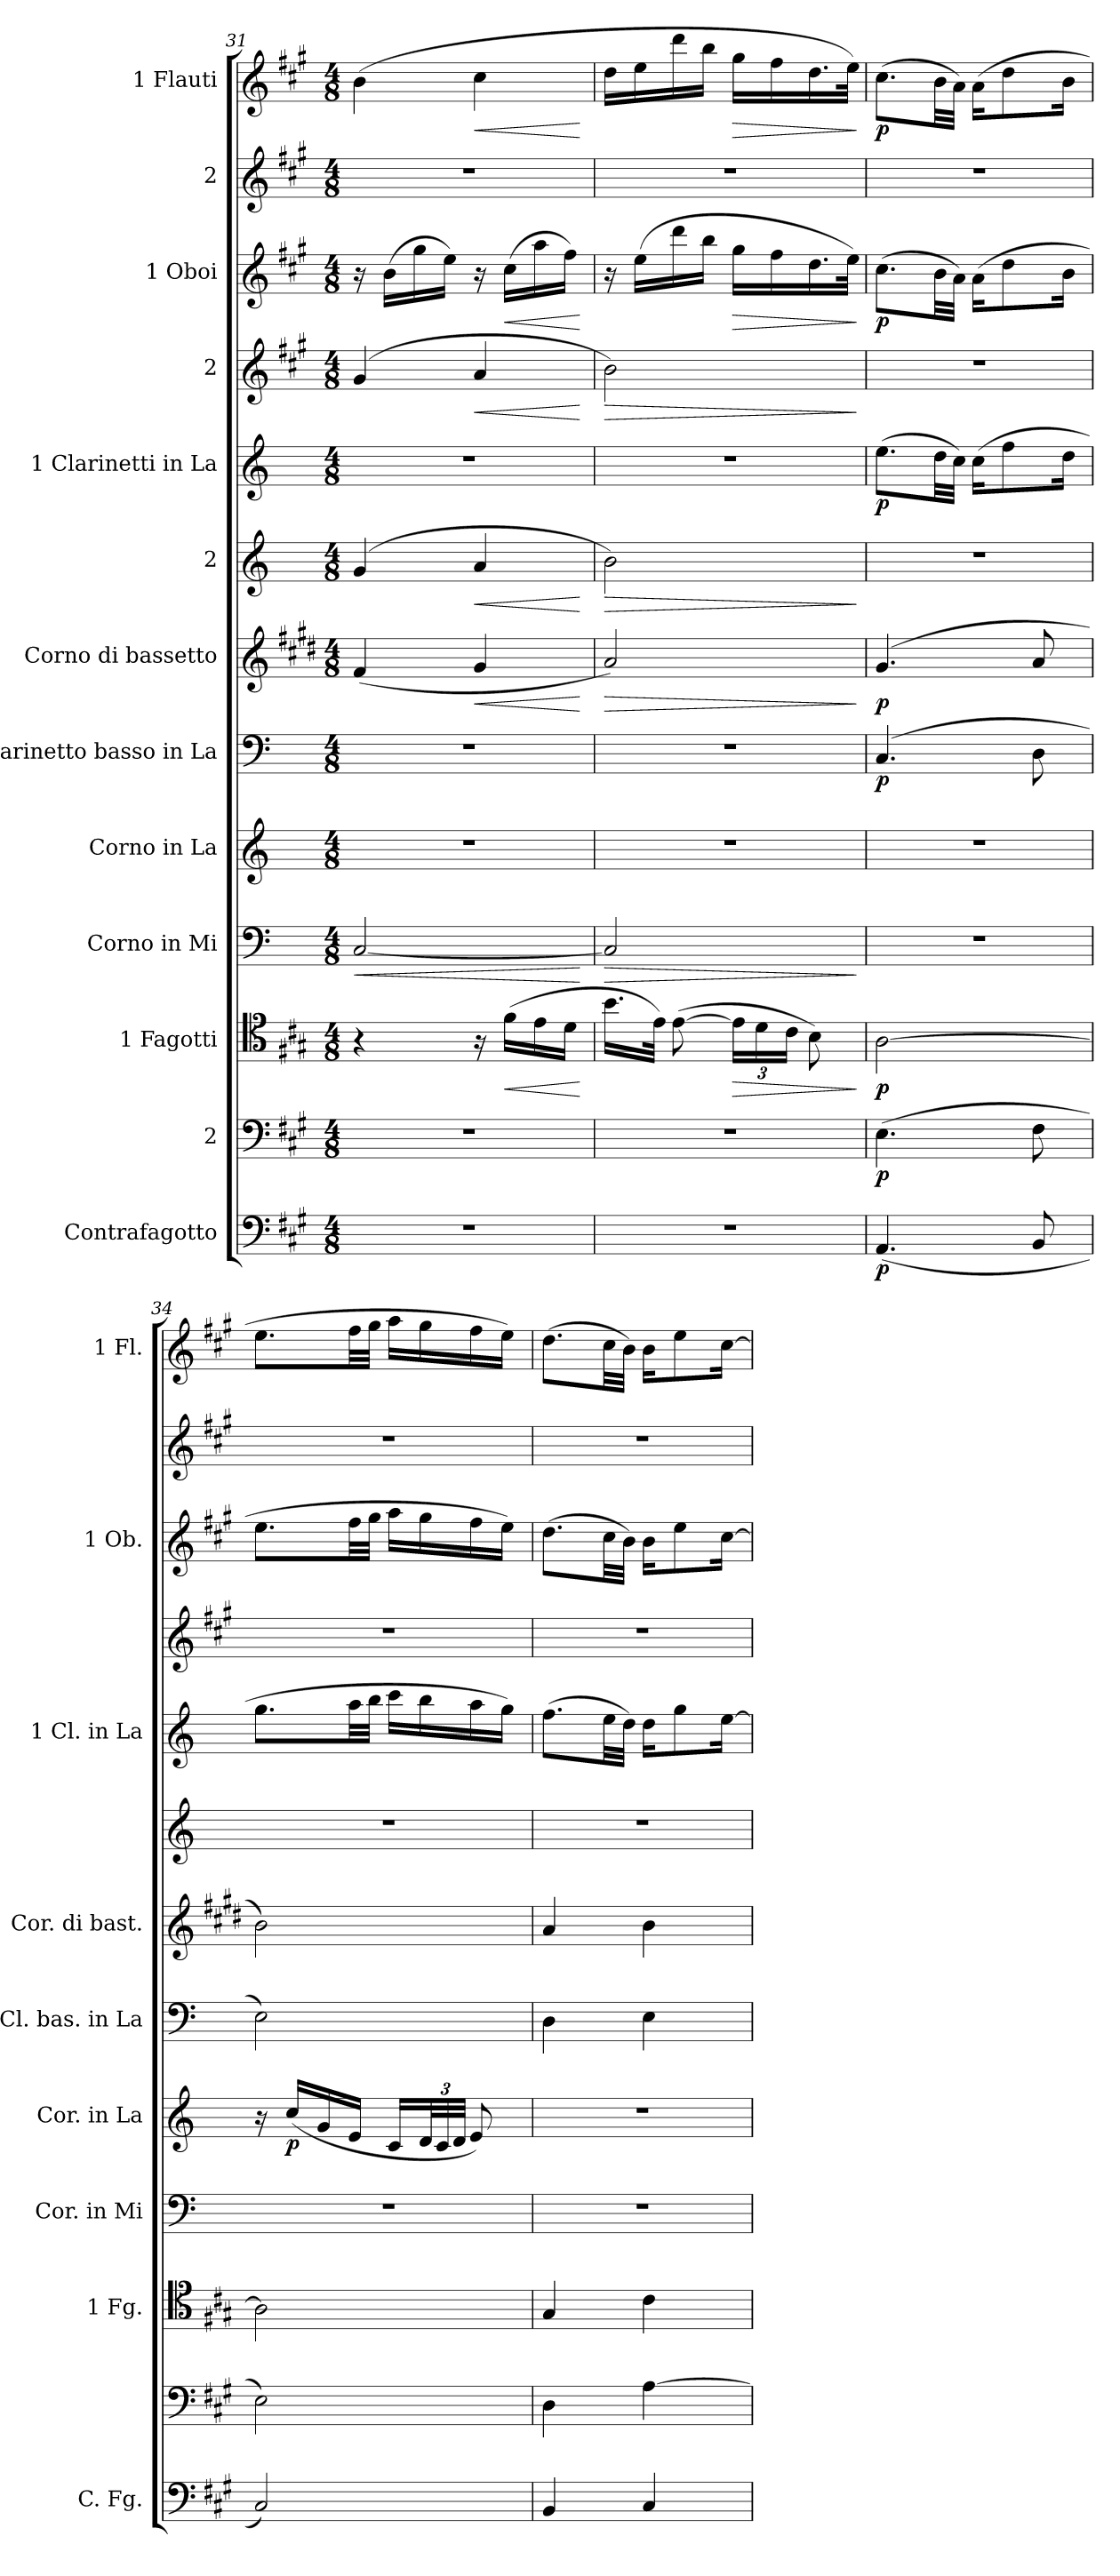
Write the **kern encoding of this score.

**kern	**dynam	**kern	**dynam	**kern	**dynam	**kern	**dynam	**kern	**dynam	**kern	**dynam	**kern	**dynam	**kern	**dynam	**kern	**dynam	**kern	**dynam	**kern	**dynam	**kern	**kern	**dynam
*part13	*part13	*part12	*part12	*part11	*part11	*part10	*part10	*part9	*part9	*part8	*part8	*part7	*part7	*part6	*part6	*part5	*part5	*part4	*part4	*part3	*part3	*part2	*part1	*part1
*staff13	*staff13	*staff12	*staff12	*staff11	*staff11	*staff10	*staff10	*staff9	*staff9	*staff8	*staff8	*staff7	*staff7	*staff6	*staff6	*staff5	*staff5	*staff4	*staff4	*staff3	*staff3	*staff2	*staff1	*staff1
*I"Contrafagotto	*	*I"2	*	*I"1  Fagotti	*	*I"Corno in Mi	*	*I"Corno in La	*	*I"Clarinetto basso in La	*	*I"Corno di bassetto	*	*I"2	*	*I"1  Clarinetti in La	*	*I"2	*	*I"1  Oboi	*	*I"2	*I"1  Flauti	*
*I'C. Fg.	*	*	*	*I'1  Fg.	*	*I'Cor. in Mi	*	*I'Cor. in La	*	*I'Cl. bas. in La	*	*I'Cor. di bast.	*	*	*	*I'1  Cl. in La	*	*	*	*I'1  Ob.	*	*	*I'1  Fl.	*
*clefF4	*	*clefF4	*	*clefC4	*	*clefF4	*	*clefG2	*	*clefF4	*	*clefG2	*	*clefG2	*	*clefG2	*	*clefG2	*	*clefG2	*	*clefG2	*clefG2	*
*ITrd7c12	*	*	*	*	*	*ITrd5c8	*	*ITrd2c3	*	*ITrd2c3	*	*ITrd4c7	*	*ITrd2c3	*	*ITrd2c3	*	*	*	*	*	*	*	*
*k[f#c#g#]	*	*k[f#c#g#]	*	*k[f#c#g#]	*	*k[f#c#g#d#]	*	*k[f#c#g#]	*	*k[f#c#g#]	*	*k[f#c#g#]	*	*k[f#c#g#]	*	*k[f#c#g#]	*	*k[f#c#g#]	*	*k[f#c#g#]	*	*k[f#c#g#]	*k[f#c#g#]	*
*M4/8	*	*M4/8	*	*M4/8	*	*M4/8	*	*M4/8	*	*M4/8	*	*M4/8	*	*M4/8	*	*M4/8	*	*M4/8	*	*M4/8	*	*M4/8	*M4/8	*
=31	=31	=31	=31	=31	=31	=31	=31	=31	=31	=31	=31	=31	=31	=31	=31	=31	=31	=31	=31	=31	=31	=31	=31	=31
!	!	!	!	!	!	!	!LO:HP:b	!	!	!	!	!	!	!	!	!	!	!	!	!	!	!	!	!
2r	.	2r	.	4r	.	[2EE/	<	2r	.	2r	.	(4B/	.	(4e/	.	2r	.	(4g#/	.	16r	.	2r	(4b\	.
.	.	.	.	.	.	.	.	.	.	.	.	.	.	.	.	.	.	.	.	(16b\LL	.	.	.	.
.	.	.	.	.	.	.	.	.	.	.	.	.	.	.	.	.	.	.	.	16gg#\	.	.	.	.
.	.	.	.	.	.	.	.	.	.	.	.	.	.	.	.	.	.	.	.	16ee\JJ)	.	.	.	.
!	!	!	!	!	!	!	!	!	!	!	!	!	!LO:HP:b	!	!LO:HP:b	!	!	!	!LO:HP:b	!	!	!	!	!LO:HP:b
.	.	.	.	16r	.	.	.	.	.	.	.	4c#/	<	4f#/	<	.	.	4a/	<	16r	.	.	4cc#\	<
!	!	!	!	!	!LO:HP:b	!	!	!	!	!	!	!	!	!	!	!	!	!	!	!	!LO:HP:b	!	!	!
.	.	.	.	(16f#\LL	<	.	.	.	.	.	.	.	.	.	.	.	.	.	.	(16cc#\LL	<	.	.	.
.	.	.	.	16e\	.	.	.	.	.	.	.	.	.	.	.	.	.	.	.	16aa\	.	.	.	.
.	.	.	.	16d\JJ	.	.	.	.	.	.	.	.	.	.	.	.	.	.	.	16ff#\JJ)	.	.	.	.
.	.	.	.	.	[	.	[	.	.	.	.	.	[	.	[	.	.	.	[	.	[	.	.	[
=32	=32	=32	=32	=32	=32	=32	=32	=32	=32	=32	=32	=32	=32	=32	=32	=32	=32	=32	=32	=32	=32	=32	=32	=32
!	!	!	!	!	!	!	!LO:HP:b	!	!	!	!	!	!LO:HP:b	!	!LO:HP:b	!	!	!	!LO:HP:b	!	!	!	!	!
2r	.	2r	.	16.b\LL	.	2EE/]	>	2r	.	2r	.	2d/)	>	2g#\)	>	2r	.	2b\)	>	16r	.	2r	16dd\LL	.
.	.	.	.	.	.	.	.	.	.	.	.	.	.	.	.	.	.	.	.	(16ee\LL	.	.	16ee\	.
.	.	.	.	32e\JJk)	.	.	.	.	.	.	.	.	.	.	.	.	.	.	.	.	.	.	.	.
.	.	.	.	([8e\	.	.	.	.	.	.	.	.	.	.	.	.	.	.	.	16ddd\	.	.	16ddd\	.
.	.	.	.	.	.	.	.	.	.	.	.	.	.	.	.	.	.	.	.	16bb\JJ	.	.	16bb\JJ	.
*	*	*	*	*Xbrackettup	*	*	*	*	*	*	*	*	*	*	*	*	*	*	*	*	*	*	*	*
!	!	!	!	!	!LO:HP:b	!	!	!	!	!	!	!	!	!	!	!	!	!	!	!	!LO:HP:b	!	!	!LO:HP:b
.	.	.	.	24e\LL]	>	.	.	.	.	.	.	.	.	.	.	.	.	.	.	16gg#\LL	>	.	16gg#\LL	>
.	.	.	.	24d\	.	.	.	.	.	.	.	.	.	.	.	.	.	.	.	.	.	.	.	.
.	.	.	.	.	.	.	.	.	.	.	.	.	.	.	.	.	.	.	.	16ff#\	.	.	16ff#\	.
.	.	.	.	24c#\JJ	.	.	.	.	.	.	.	.	.	.	.	.	.	.	.	.	.	.	.	.
.	.	.	.	8B\)	.	.	.	.	.	.	.	.	.	.	.	.	.	.	.	16.dd\	.	.	16.dd\	.
.	.	.	.	.	.	.	.	.	.	.	.	.	.	.	.	.	.	.	.	32ee\JJk)	.	.	32ee\JJk)	.
.	.	.	.	.	]	.	]	.	.	.	.	.	]	.	]	.	.	.	]	.	]	.	.	]
=33	=33	=33	=33	=33	=33	=33	=33	=33	=33	=33	=33	=33	=33	=33	=33	=33	=33	=33	=33	=33	=33	=33	=33	=33
!	!LO:DY:b	!	!LO:DY:b	!	!LO:DY:b	!	!	!	!	!	!LO:DY:b	!	!LO:DY:b	!	!	!	!LO:DY:b	!	!	!	!LO:DY:b	!	!	!LO:DY:b
(4.AAA/	p	(4.E\	p	[2A\	p	2r	.	2r	.	(4.AA/	p	(4.c#/	p	2r	.	(8.cc#\L	p	2r	.	(8.cc#\L	p	2r	(8.cc#\L	p
.	.	.	.	.	.	.	.	.	.	.	.	.	.	.	.	32b\LL	.	.	.	32b\LL	.	.	32b\LL	.
.	.	.	.	.	.	.	.	.	.	.	.	.	.	.	.	32a\JJJ)	.	.	.	32a\JJJ)	.	.	32a\JJJ)	.
.	.	.	.	.	.	.	.	.	.	.	.	.	.	.	.	(16a\KL	.	.	.	(16a\KL	.	.	(16a\KL	.
.	.	.	.	.	.	.	.	.	.	.	.	.	.	.	.	8dd\	.	.	.	8dd\	.	.	8dd\	.
8BBB/	.	8F#\	.	.	.	.	.	.	.	8BB\	.	8d/	.	.	.	.	.	.	.	.	.	.	.	.
.	.	.	.	.	.	.	.	.	.	.	.	.	.	.	.	16b\Jk	.	.	.	16b\Jk	.	.	16b\Jk	.
=34	=34	=34	=34	=34	=34	=34	=34	=34	=34	=34	=34	=34	=34	=34	=34	=34	=34	=34	=34	=34	=34	=34	=34	=34
2CC#/)	.	2E\)	.	2A\]	.	2r	.	16r	.	2C#\)	.	2e\)	.	2r	.	8.ee\L	.	2r	.	8.ee\L	.	2r	8.ee\L	.
!	!	!	!	!	!	!	!	!	!LO:DY:b	!	!	!	!	!	!	!	!	!	!	!	!	!	!	!
.	.	.	.	.	.	.	.	(16a/LL	p	.	.	.	.	.	.	.	.	.	.	.	.	.	.	.
.	.	.	.	.	.	.	.	16e/	.	.	.	.	.	.	.	.	.	.	.	.	.	.	.	.
.	.	.	.	.	.	.	.	16c#/JJ	.	.	.	.	.	.	.	32ff#\LL	.	.	.	32ff#\LL	.	.	32ff#\LL	.
.	.	.	.	.	.	.	.	.	.	.	.	.	.	.	.	32gg#\JJJ	.	.	.	32gg#\JJJ	.	.	32gg#\JJJ	.
.	.	.	.	.	.	.	.	16A/LL	.	.	.	.	.	.	.	16aa\LL	.	.	.	16aa\LL	.	.	16aa\LL	.
*	*	*	*	*	*	*	*	*Xbrackettup	*	*	*	*	*	*	*	*	*	*	*	*	*	*	*	*
.	.	.	.	.	.	.	.	48B/L	.	.	.	.	.	.	.	16gg#\	.	.	.	16gg#\	.	.	16gg#\	.
.	.	.	.	.	.	.	.	48A/	.	.	.	.	.	.	.	.	.	.	.	.	.	.	.	.
.	.	.	.	.	.	.	.	48B/JJJ	.	.	.	.	.	.	.	.	.	.	.	.	.	.	.	.
.	.	.	.	.	.	.	.	8c#/)	.	.	.	.	.	.	.	16ff#\	.	.	.	16ff#\	.	.	16ff#\	.
.	.	.	.	.	.	.	.	.	.	.	.	.	.	.	.	16ee\JJ)	.	.	.	16ee\JJ)	.	.	16ee\JJ)	.
!!LO:PB:g=z
=35	=35	=35	=35	=35	=35	=35	=35	=35	=35	=35	=35	=35	=35	=35	=35	=35	=35	=35	=35	=35	=35	=35	=35	=35
4BBB/	.	4D\	.	4G#/	.	2r	.	2r	.	4BB\	.	4d/	.	2r	.	(8.dd\L	.	2r	.	(8.dd\L	.	2r	(8.dd\L	.
.	.	.	.	.	.	.	.	.	.	.	.	.	.	.	.	32cc#\LL	.	.	.	32cc#\LL	.	.	32cc#\LL	.
.	.	.	.	.	.	.	.	.	.	.	.	.	.	.	.	32b\JJJ)	.	.	.	32b\JJJ)	.	.	32b\JJJ)	.
4CC#/	.	[4A\	.	4c#\	.	.	.	.	.	4C#\	.	4e\	.	.	.	16b\KL	.	.	.	16b\KL	.	.	16b\KL	.
.	.	.	.	.	.	.	.	.	.	.	.	.	.	.	.	8ee\	.	.	.	8ee\	.	.	8ee\	.
.	.	.	.	.	.	.	.	.	.	.	.	.	.	.	.	[16cc#\Jk	.	.	.	[16cc#\Jk	.	.	[16cc#\Jk	.
=	=	=	=	=	=	=	=	=	=	=	=	=	=	=	=	=	=	=	=	=	=	=	=	=
*-	*-	*-	*-	*-	*-	*-	*-	*-	*-	*-	*-	*-	*-	*-	*-	*-	*-	*-	*-	*-	*-	*-	*-	*-
